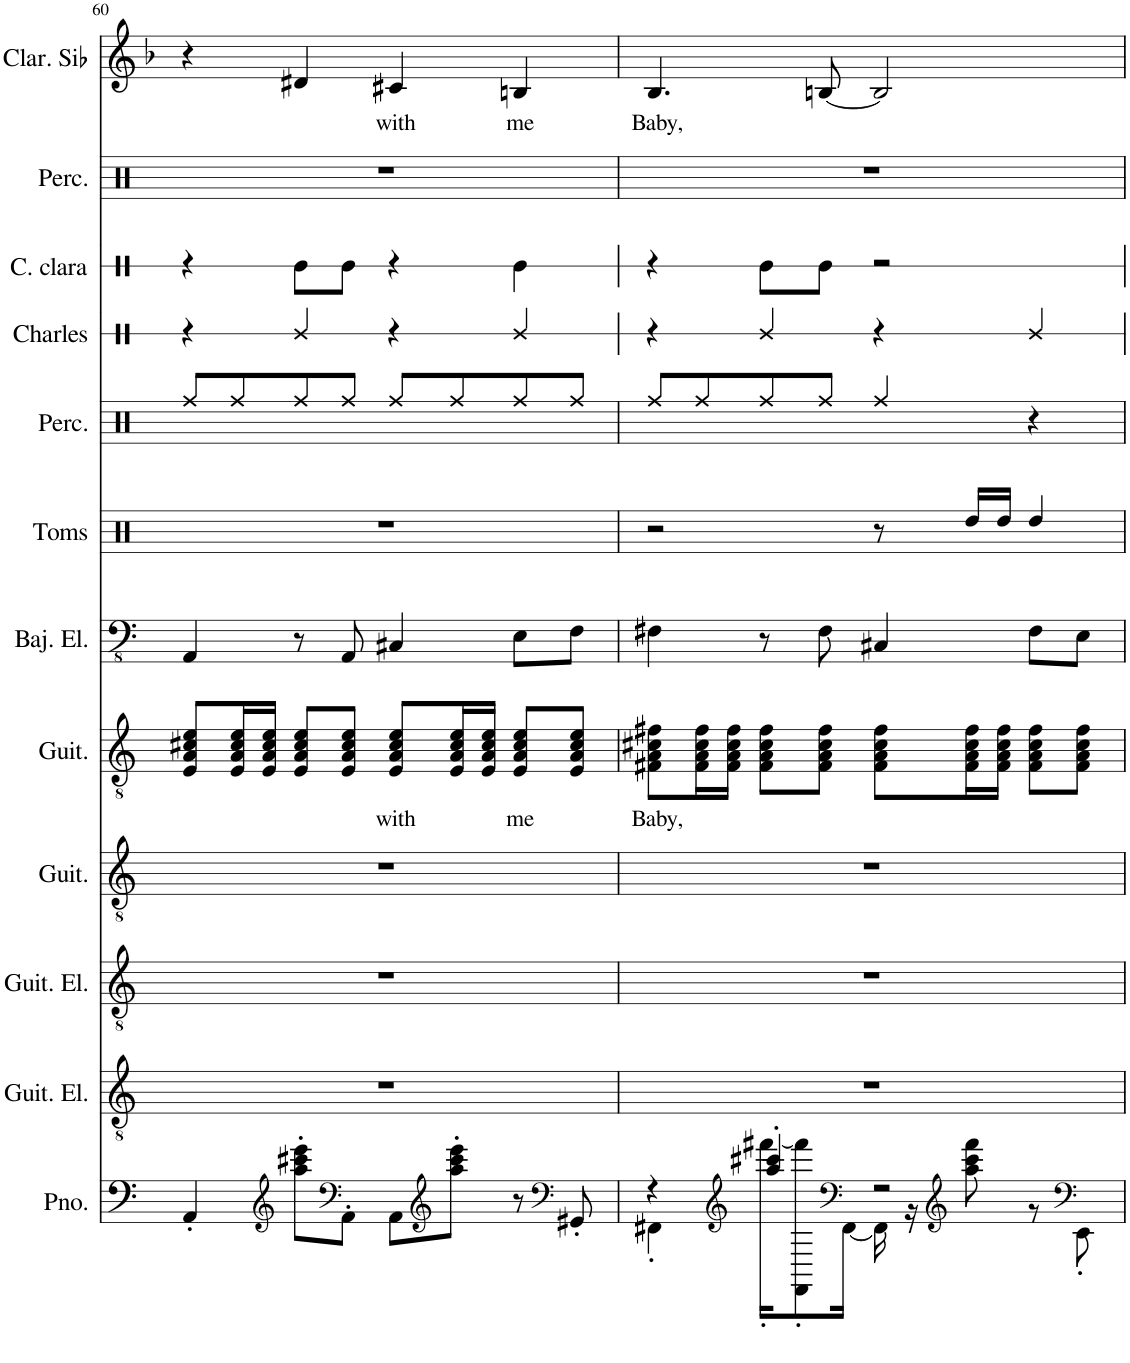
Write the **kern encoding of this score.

**kern	**kern	**kern	**kern	**kern	**text	**kern	**kern	**kern	**kern	**kern	**kern	**kern	**text
*part12	*part11	*part10	*part9	*part8	*part8	*part7	*part6	*part5	*part4	*part3	*part2	*part1	*part1
*staff12	*staff11	*staff10	*staff9	*staff8	*staff8	*staff7	*staff6	*staff5	*staff4	*staff3	*staff2	*staff1	*staff1
*I"Piano, Ac.Piano	*I"Guitarra eléctrica, Guitar 4	*I"Guitarra eléctrica, Guitar 3	*I"Guitarra acústica, Guitar 2	*I"Guitarra clásica, Guitar 1	*	*I"Bajo eléctrico, Bass Gtr	*I"Tom Toms, Tom Tom	*I"Set de percusión, Ride Cym	*I"Charles, Clsd Hat	*I"Caja clara, Snare	*I"Set de percusión, Kick Drm	*I"Clarinette en Sib	*
*I'Pno.	*I'Guit. El.	*I'Guit. El.	*I'Guit.	*I'Guit.	*	*I'Baj. El.	*I'Toms	*I'Perc.	*I'Charles	*I'C. clara	*I'Perc.	*I'Clar. Sib	*
!!LO:PB:g=z
*clefF4	*clefGv2	*clefGv2	*clefGv2	*clefGv2	*	*clefFv4	*clefX	*clefX	*clefX	*clefX	*clefX	*clefG2	*
*	*	*	*	*	*	*	*	*	*	*	*	*Trd1c2	*
*k[]	*k[]	*k[]	*k[]	*k[]	*	*k[]	*k[]	*k[]	*k[]	*k[]	*k[]	*k[b-]	*
*M4/4	*M4/4	*M4/4	*M4/4	*M4/4	*	*M4/4	*M4/4	*M4/4	*M4/4	*M4/4	*M4/4	*M4/4	*
=60	=60	=60	=60	=60	=60	=60	=60	=60	=60	=60	=60	=60	=60
4AA'/	1r	1r	1r	8E/ 8A/ 8c#X/ 8e/L	.	4AAA/	1r	8Rff/L	4r	4r	1r	4r	.
.	.	.	.	16E/ 16A/ 16c#/ 16e/L	.	.	.	8Rff/	.	.	.	.	.
.	.	.	.	16E/ 16A/ 16c#/ 16e/JJ	.	.	.	.	.	.	.	.	.
*clefG2	*	*	*	*	*	*	*	*	*	*	*	*	*
8aa\' 8ccc#X\' 8eee\'L	.	.	.	8E/ 8A/ 8c#/ 8e/L	.	8r	.	8Rff/	4Re/	8Re\L	.	4d#X/	.
*clefF4	*	*	*	*	*	*	*	*	*	*	*	*	*
8AA'\J	.	.	.	8E/ 8A/ 8c#/ 8e/J	.	8AAA/	.	8Rff/J	.	8Re\J	.	.	.
!	!	!	!	!	!LO:LY:b	!	!	!	!	!	!	!	!LO:LY:b
8AA\L	.	.	.	8E/ 8A/ 8c#/ 8e/L	with	4CC#X/	.	8Rff/L	4r	4r	.	4c#X/	with
*clefG2	*	*	*	*	*	*	*	*	*	*	*	*	*
8aa\' 8ccc#\' 8eee\'J	.	.	.	16E/ 16A/ 16c#/ 16e/L	.	.	.	8Rff/	.	.	.	.	.
.	.	.	.	16E/ 16A/ 16c#/ 16e/JJ	.	.	.	.	.	.	.	.	.
!	!	!	!	!	!LO:LY:b	!	!	!	!	!	!	!	!LO:LY:b
8r	.	.	.	8E/ 8A/ 8c#/ 8e/L	me	8EE\L	.	8Rff/	4Re/	4Re\	.	4Bn/	me
*clefF4	*	*	*	*	*	*	*	*	*	*	*	*	*
8GG#X'/	.	.	.	8E/ 8A/ 8c#/ 8e/J	.	8FF\J	.	8Rff/J	.	.	.	.	.
=61	=61	=61	=61	=61	=61	=61	=61	=61	=61	=61	=61	=61	=61
*^	*	*	*	*	*	*	*	*	*	*	*	*	*
!	!	!	!	!	!	!LO:LY:b	!	!	!	!	!	!	!	!LO:LY:b
4r	4FF#X'\	1r	1r	1r	8F#X\ 8A\ 8c#X\ 8f#X\L	Baby,	4FF#X\	2r	8Rff/L	4r	4r	1r	4.B-/	Baby,
.	.	.	.	.	16F#\ 16A\ 16c#\ 16f#\L	.	.	.	8Rff/	.	.	.	.	.
.	.	.	.	.	16F#\ 16A\ 16c#\ 16f#\JJ	.	.	.	.	.	.	.	.	.
*clefG2	*	*	*	*	*	*	*	*	*	*	*	*	*	*
4aa/' 4ccc#X/'	[16fff#X'\KL	.	.	.	8F#\ 8A\ 8c#\ 8f#\L	.	8r	.	8Rff/	4Re/	8Re\L	.	.	.
.	8FF#\' 8fff#\]'	.	.	.	.	.	.	.	.	.	.	.	.	.
.	.	.	.	.	8F#\ 8A\ 8c#\ 8f#\J	.	8FF#\	.	8Rff/J	.	8Re\J	.	[8Bn/	.
*clefF4	*	*	*	*	*	*	*	*	*	*	*	*	*	*
.	[16FF#\Jk	.	.	.	.	.	.	.	.	.	.	.	.	.
2r	16FF#\]	.	.	.	8F#\ 8A\ 8c#\ 8f#\L	.	4CC#X/	8r	4Rff/	4r	2r	.	2B/]	.
.	16r	.	.	.	.	.	.	.	.	.	.	.	.	.
*clefG2	*	*	*	*	*	*	*	*	*	*	*	*	*	*
.	8aa\ 8ccc#\ 8fff#\	.	.	.	16F#\ 16A\ 16c#\ 16f#\L	.	.	16Rdd/LL	.	.	.	.	.	.
.	.	.	.	.	16F#\ 16A\ 16c#\ 16f#\JJ	.	.	16Rdd/JJ	.	.	.	.	.	.
.	8r	.	.	.	8F#\ 8A\ 8c#\ 8f#\L	.	8FF#\L	4Rdd/	4r	4Re/	.	.	.	.
*clefF4	*	*	*	*	*	*	*	*	*	*	*	*	*	*
.	8EE'\	.	.	.	8F#\ 8A\ 8c#\ 8f#\J	.	8EE\J	.	.	.	.	.	.	.
*v	*v	*	*	*	*	*	*	*	*	*	*	*	*	*
=	=	=	=	=	=	=	=	=	=	=	=	=	=
*-	*-	*-	*-	*-	*-	*-	*-	*-	*-	*-	*-	*-	*-
